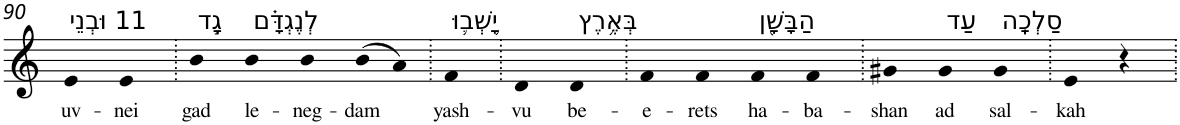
**kern	**text
*part1	*part1
*staff1	*staff1
*I"Piano	*
*I'Pno	*
!!LO:PB:g=z
*clefG2	*
*k[]	*
=90	=90
!LO:TX:a:t=11 וּבְנֵי	!
!	!LO:LY:b
4e	uv-
!	!LO:LY:b
4e	-nei
=91.	=91.
!LO:TX:a:t=גָ֣ד	!
!	!LO:LY:b
4b	gad
!LO:TX:a:t=לְנֶגְדָּ֗ם	!
!	!LO:LY:b
4b	le-
!	!LO:LY:b
4b	-neg-
!	!LO:LY:b
(>8b	-dam
8a)	.
=92.	=92.
!LO:TX:a:t=יָ֥שְׁב֛וּ	!
!	!LO:LY:b
4f	yash-
=93.	=93.
!	!LO:LY:b
4d	-vu
!LO:TX:a:t=בְּאֶ֥רֶץ	!
!	!LO:LY:b
4d	be-
=94.	=94.
!	!LO:LY:b
4f	-e-
!	!LO:LY:b
4f	-rets
!LO:TX:a:t=הַבָּשָׁ֖ן	!
!	!LO:LY:b
4f	ha-
!	!LO:LY:b
4f	-ba-
=95.	=95.
!	!LO:LY:b
4g#X	-shan
!LO:TX:a:t=עַד	!
!	!LO:LY:b
4g#	ad
!LO:TX:a:t=סַלְכָֽה	!
!	!LO:LY:b
4g#	sal-
=96.	=96.
!	!LO:LY:b
4e	-kah
4r	.
=.	=.
*-	*-
